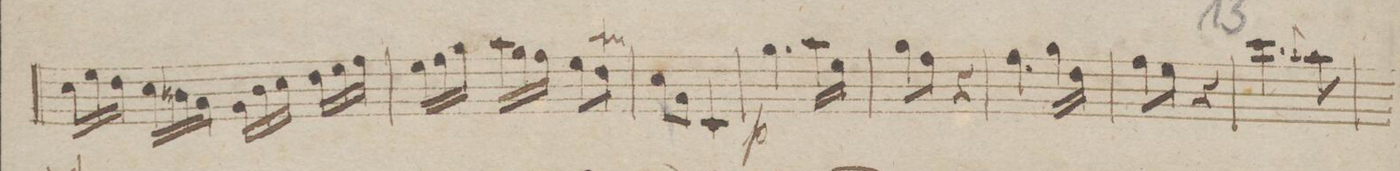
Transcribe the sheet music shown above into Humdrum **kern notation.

**kern	**dynam
*I"Violio 1mo	*
*clefG2	*
*k[b-]	*
*M2/4	*
24cc\LL	.
24ee\	.
24dd\JJ	.
24cc\LL	.
24bn\	.
24a\JJ	.
24g\LL	.
24b\	.
24cc\JJ	.
24dd\LL	.
24ee\	.
24ff\JJ	.
=108	=108
24ee\LL	.
24ff\	.
24gg\JJ	.
24aa\LL	.
24gg\	.
24ff\JJ	.
8ee\L	.
8dd\WJ	.
=109	=109
8cc\L	.
8g\J	.
4c/	.
=110	=110
4.gg\	p
16aa\LL	.
16ee\JJ	.
=111	=111
8gg\L	.
8ff\J	.
4r	.
=112	=112
4.ff\	.
16gg\LL	.
16dd\JJ	.
=113	=113
8ff\L	.
8ee\J	.
4r	.
=114	=114
4.ccc\	.
8qqbb-/	.
8aa\	.
=115	=115
*-	*-
